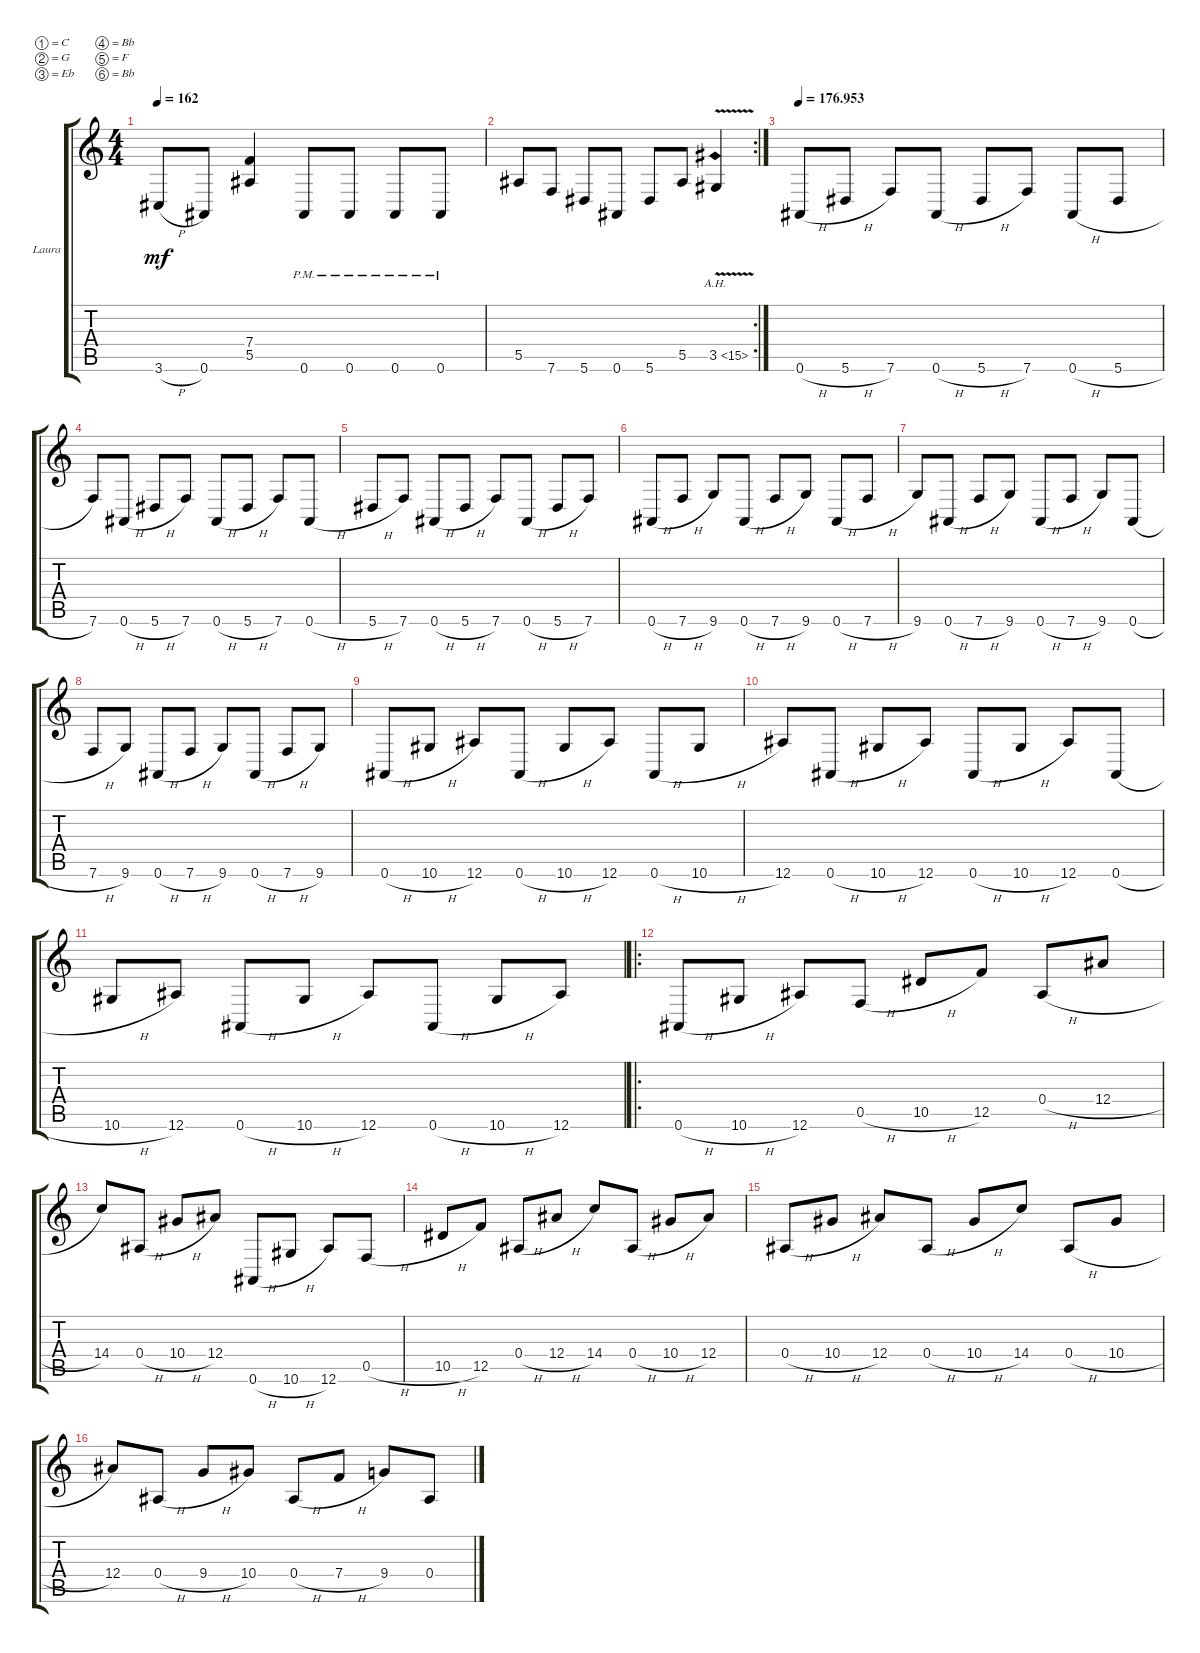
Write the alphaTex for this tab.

\defaultSystemsLayout 4
\bracketExtendMode groupsimilarinstruments
\firstSystemTrackNameOrientation horizontal
\otherSystemsTrackNameOrientation horizontal
\track ("Laura Pleasants" "Laura") {instrument distortionguitar}
\staff {score tabs}
\tuning (C4 G3 Eb3 Bb2 F2 Bb1)
\ts (4 4)
\tempo 162
\clef g2
\ks c
3.6{h}.8{dy mf} 0.6.8 (5.5 7.4).4 0.6{pm}.8 0.6{pm}.8 0.6{pm}.8 0.6{pm}.8 |
\rc 2
5.5.8 7.6.8 5.6.8 0.6.8 5.6.8 5.5.8 3.5{ah 12 v}.4 |
\tempo
176.953 0.6{h}.8 5.6{h}.8 7.6.8 0.6{h}.8 5.6{h}.8 7.6.8 0.6{h}.8 5.6{h}.8 |
7.6.8 0.6{h}.8 5.6{h}.8 7.6.8 0.6{h}.8 5.6{h}.8 7.6.8 0.6{h}.8 |
5.6{h}.8 7.6.8 0.6{h}.8 5.6{h}.8 7.6.8 0.6{h}.8 5.6{h}.8 7.6.8 |
0.6{h}.8 7.6{h}.8 9.6.8 0.6{h}.8 7.6{h}.8 9.6.8 0.6{h}.8 7.6{h}.8 |
9.6.8 0.6{h}.8 7.6{h}.8 9.6.8 0.6{h}.8 7.6{h}.8 9.6.8 0.6{h}.8 |
7.6{h}.8 9.6.8 0.6{h}.8 7.6{h}.8 9.6.8 0.6{h}.8 7.6{h}.8 9.6.8 |
0.6{h}.8 10.6{h}.8 12.6.8 0.6{h}.8 10.6{h}.8 12.6.8 0.6{h}.8 10.6{h}.8 |
12.6.8 0.6{h}.8 10.6{h}.8 12.6.8 0.6{h}.8 10.6{h}.8 12.6.8 0.6{h}.8 |
10.6{h}.8 12.6.8 0.6{h}.8 10.6{h}.8 12.6.8 0.6{h}.8 10.6{h}.8 12.6.8 |
\ro
0.6{h}.8 10.6{h}.8 12.6.8 0.5{h}.8 10.5{h}.8 12.5.8 0.4{h}.8 12.4{h}.8 |
14.4.8 0.4{h}.8 10.4{h}.8 12.4.8 0.6{h}.8 10.6{h}.8 12.6.8 0.5{h}.8 |
10.5{h}.8 12.5.8 0.4{h}.8 12.4{h}.8 14.4.8 0.4{h}.8 10.4{h}.8 12.4.8 |
0.4{h}.8 10.4{h}.8 12.4.8 0.4{h}.8 10.4{h}.8 14.4.8 0.4{h}.8 10.4{h}.8 |
12.4.8 0.4{h}.8 9.4{h}.8 10.4.8 0.4{h}.8 7.4{h}.8 9.4.8 0.4{h}.8
